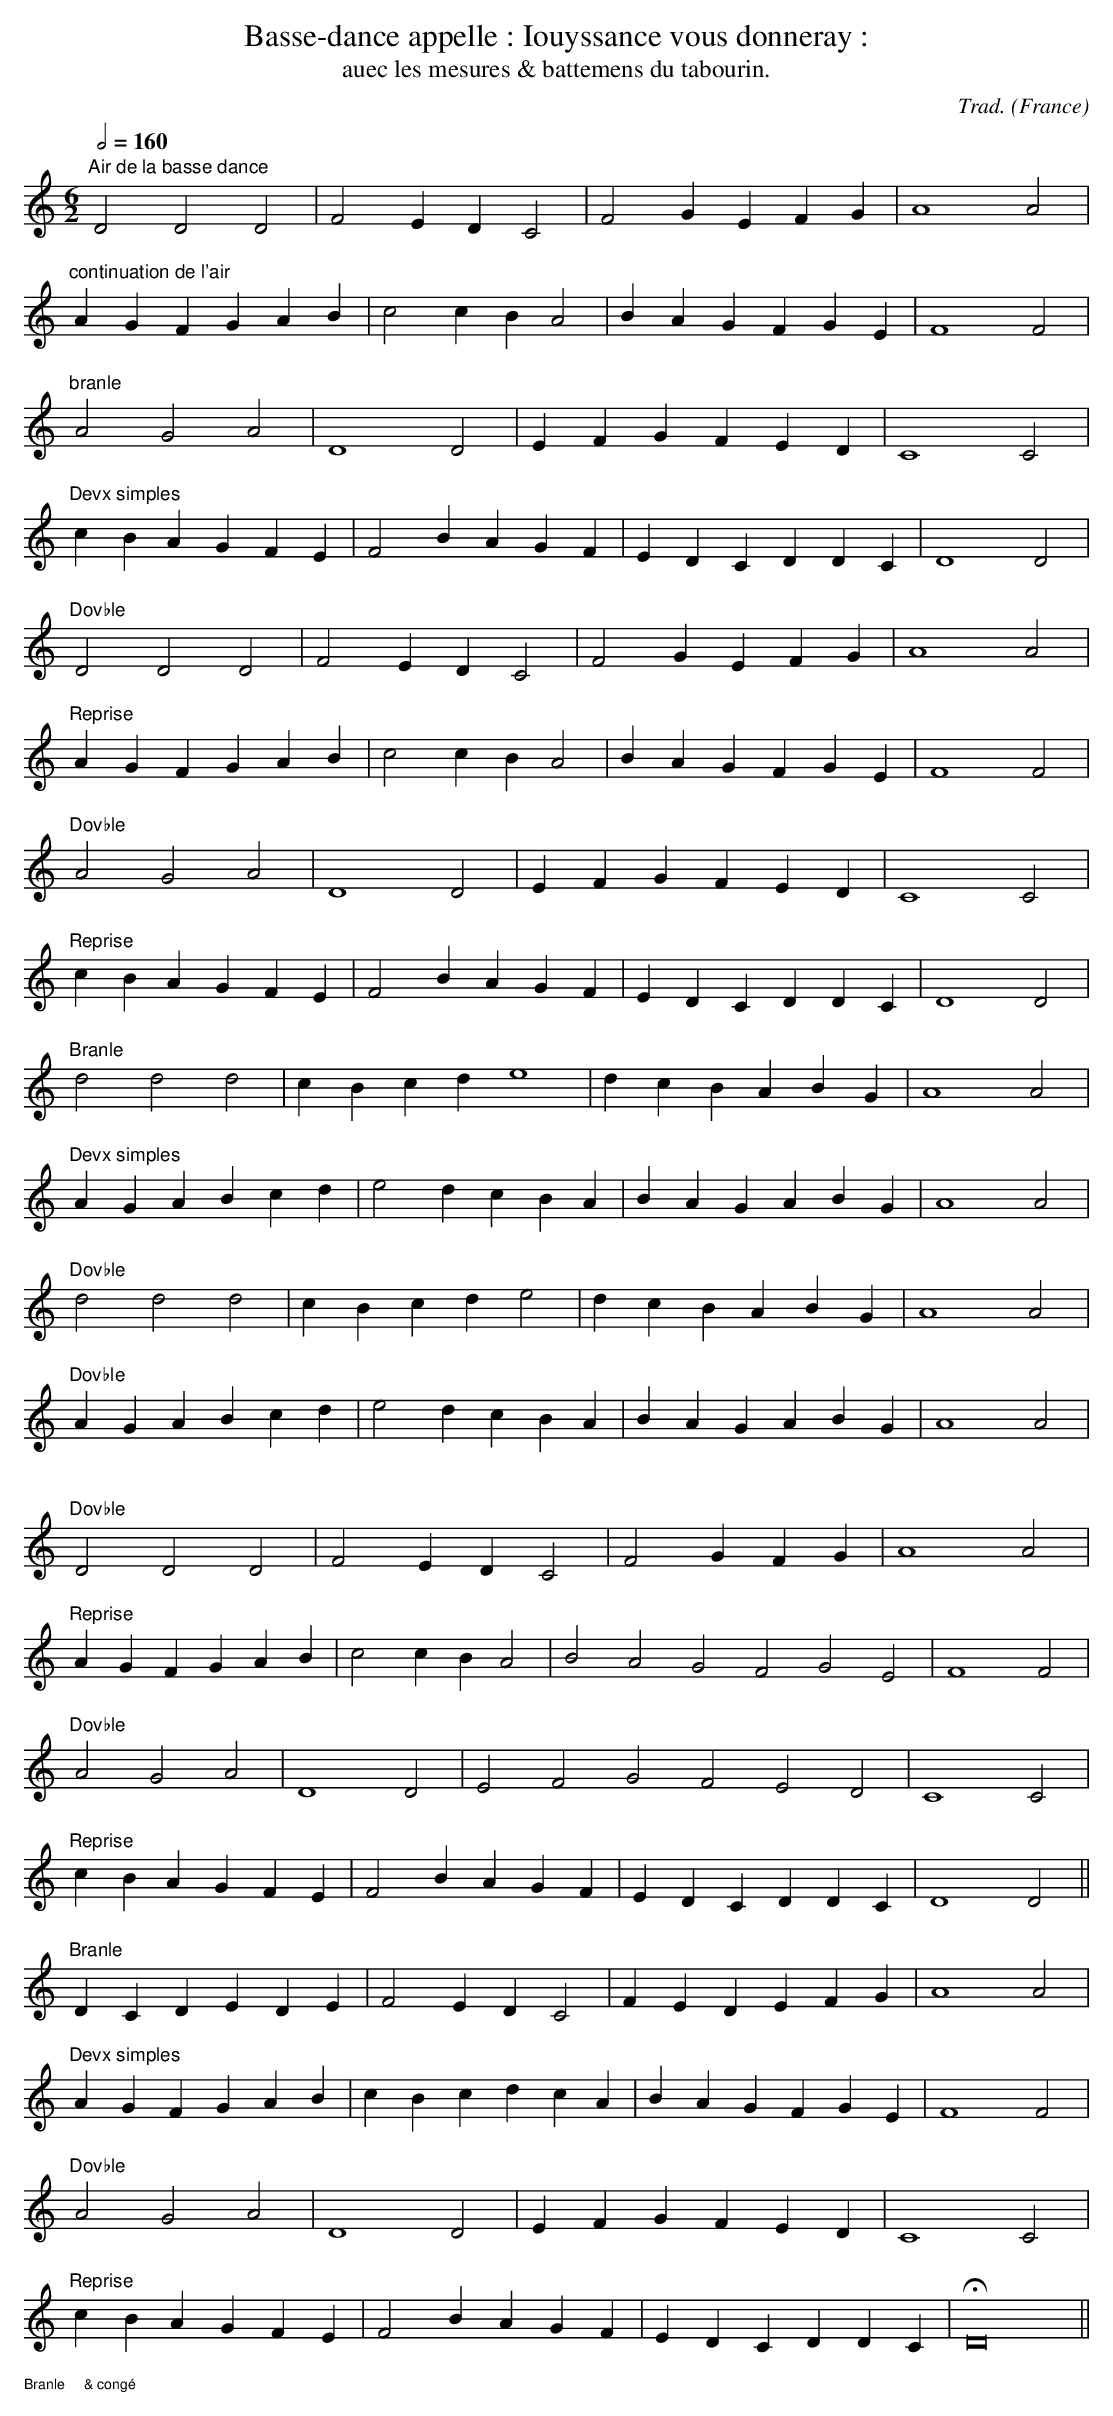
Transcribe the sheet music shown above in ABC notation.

X:1
T:Basse-dance appelle : Iouyssance vous donneray :
T:auec les mesures & battemens du tabourin.
C:Trad.
O:France
M:6/2
L:1/2
Q:1/2=160
K:C
"Air de la basse dance" \
DDD | FE/D/C | FG/E/F/G/ | A2 A |
"continuation de l'air" \
A/G/F/G/A/B/ | cc/B/A | B/A/G/F/G/E/ | F2F |
"branle" \
AGA | D2D | E/F/G/F/E/D/ | C2C |
"Devx simples" \
c/B/A/G/F/E/ | FB/A/G/F/ | E/D/C/ D/D/C/ | D2D |
"Dovble" \
DDD | FE/D/C | FG/E/F/G/ | A2 A |
"Reprise" \
A/G/F/G/A/B/ | cc/B/A | B/A/G/F/G/E/ | F2F |
"Dovble" \
AGA | D2D | E/F/G/F/E/D/ | C2C |
"Reprise" \
c/B/A/G/F/E/ | FB/A/G/F/ | E/D/C/ D/D/C/ | D2D |
"Branle" \
ddd | c/B/c/d/e2 | d/c/B/A/B/G/ | A2 A |
"Devx simples" \
A/G/A/B/c/d/ | ed/c/B/A/ | B/A/G/A/ B/G/ | A2 A |
"Dovble" \
ddd | c/B/c/d/ e | d/c/B/A/B/G/ |  A2 A |
"Dovble" \
A/G/A/B/c/d/ | e d/c/B/A/ | B/A/G/A/B/G/ | A2 A |
"Dovble" \
DDD | F E/D/ C | F G/F/G/ | A2 A |
"Reprise" \
A/G/F/G/A/B/ | c c/B/ A | BAGFGE | F2 F |
"Dovble" \
AGA | D2 D | EFGFED | C2 C |
"Reprise" \
c/B/A/G/F/E/ | F B/A/G/F/ | E/D/C/D/D/C/ | D2 D ||
"Branle" \
D/C/D/E/D/E/ | F E/D/ C | F/E/D/E/F/G/ | A2 A |
"Devx simples" \
A/G/F/G/A/B/ | c/B/c/d/c/A/ | B/A/G/F/G/E/ | F2 F |
"Dovble" \
AGA | D2 D | E/F/G/F/E/D/ | C2 C |
"Reprise" \
c/B/A/G/F/E/ | F B/A/G/F/ | E/D/C/D/D/C/ | HD4 ||
